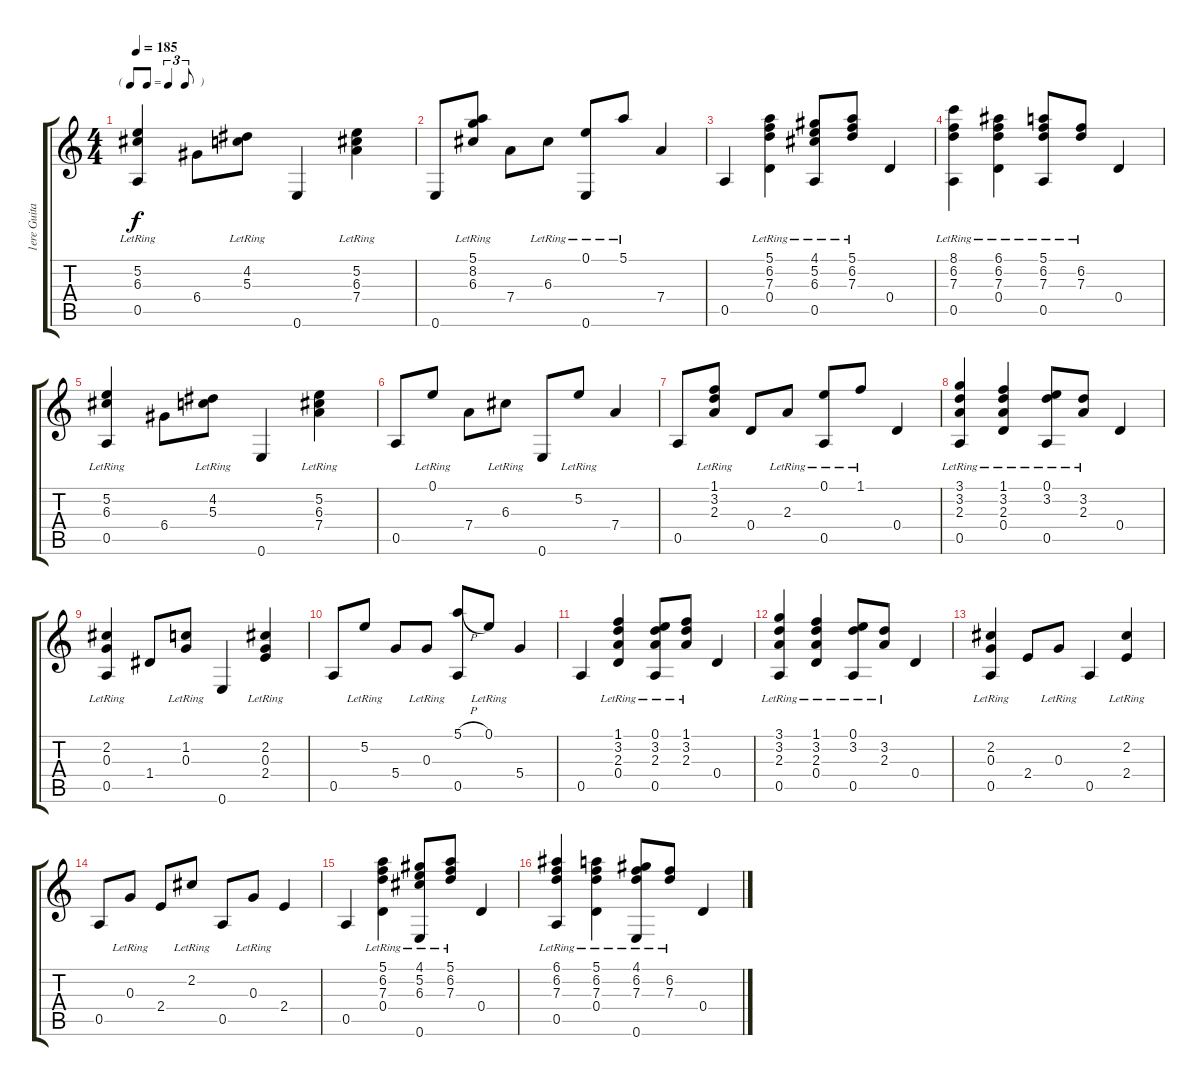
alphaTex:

\track ("1ere Guitare" "1ere Guita") {instrument acousticguitarnylon}
\staff {score tabs}
\tuning (E4 B3 G3 D3 A2 E2) {hide}
\ts (4 4)
\tf triplet8th
\tempo 185
\clef g2
\ks c
(5.2{lr} 6.3{lr} 0.5).4{dy f} 6.4.8 (4.2{lr} 5.3{lr}).8 0.6.4 (5.2{lr} 6.3{lr} 7.4).4 |
0.6.8 (5.1{lr} 8.2{lr} 6.3{lr}).8 7.4.8 6.3{lr}.8 (0.1{lr} 0.6).8 5.1{lr}.8 7.4.4 |
0.5.4 (5.1{lr} 6.2{lr} 7.3{lr} 0.4).4 (4.1{lr} 5.2{lr} 6.3{lr} 0.5).8 (5.1{lr} 6.2{lr} 7.3{lr}).8 0.4.4 |
(8.1{lr} 6.2{lr} 7.3{lr} 0.5).4 (6.1{lr} 6.2{lr} 7.3{lr} 0.4).4 (5.1{lr} 6.2{lr} 7.3{lr} 0.5).8 (6.2{lr} 7.3{lr}).8 0.4.4 |
(5.2{lr} 6.3{lr} 0.5).4 6.4.8 (4.2{lr} 5.3{lr}).8 0.6.4 (5.2{lr} 6.3{lr} 7.4).4 |
0.5.8 0.1{lr}.8 7.4.8 6.3{lr}.8 0.6.8 5.2{lr}.8 7.4.4 |
0.5.8 (1.1{lr} 3.2{lr} 2.3{lr}).8 0.4.8 2.3{lr}.8 (0.1{lr} 0.5).8 1.1{lr}.8 0.4.4 |
(3.1{lr} 3.2{lr} 2.3{lr} 0.5).4 (1.1{lr} 3.2{lr} 2.3{lr} 0.4).4 (0.1{lr} 3.2{lr} 0.5).8 (3.2{lr} 2.3{lr}).8 0.4.4 |
(2.2{lr} 0.3{lr} 0.5).4 1.4.8 (1.2{lr} 0.3{lr}).8 0.6.4 (2.2{lr} 0.3{lr} 2.4).4 |
0.5.8 5.2{lr}.8 5.4.8 0.3{lr}.8 (5.1{h} 0.5).8 0.1{lr}.8 5.4.4 |
0.5.4 (1.1{lr} 3.2{lr} 2.3{lr} 0.4).4 (0.1{lr} 3.2{lr} 2.3{lr} 0.5).8 (1.1{lr} 3.2{lr} 2.3{lr}).8 0.4.4 |
(3.1{lr} 3.2{lr} 2.3{lr} 0.5).4 (1.1{lr} 3.2{lr} 2.3{lr} 0.4).4 (0.1{lr} 3.2{lr} 0.5).8 (3.2{lr} 2.3{lr}).8 0.4.4 |
(2.2{lr} 0.3{lr} 0.5).4 2.4.8 0.3{lr}.8 0.5.4 (2.2{lr} 2.4).4 |
0.5.8 0.3{lr}.8 2.4.8 2.2{lr}.8 0.5.8 0.3{lr}.8 2.4.4 |
0.5.4 (5.1{lr} 6.2{lr} 7.3{lr} 0.4).4 (4.1{lr} 5.2{lr} 6.3{lr} 0.6).8 (5.1{lr} 6.2{lr} 7.3{lr}).8 0.4.4 |
(6.1{lr} 6.2{lr} 7.3{lr} 0.5).4 (5.1{lr} 6.2{lr} 7.3{lr} 0.4).4 (4.1{lr} 6.2{lr} 7.3{lr} 0.6).8 (6.2{lr} 7.3{lr}).8 0.4.4
